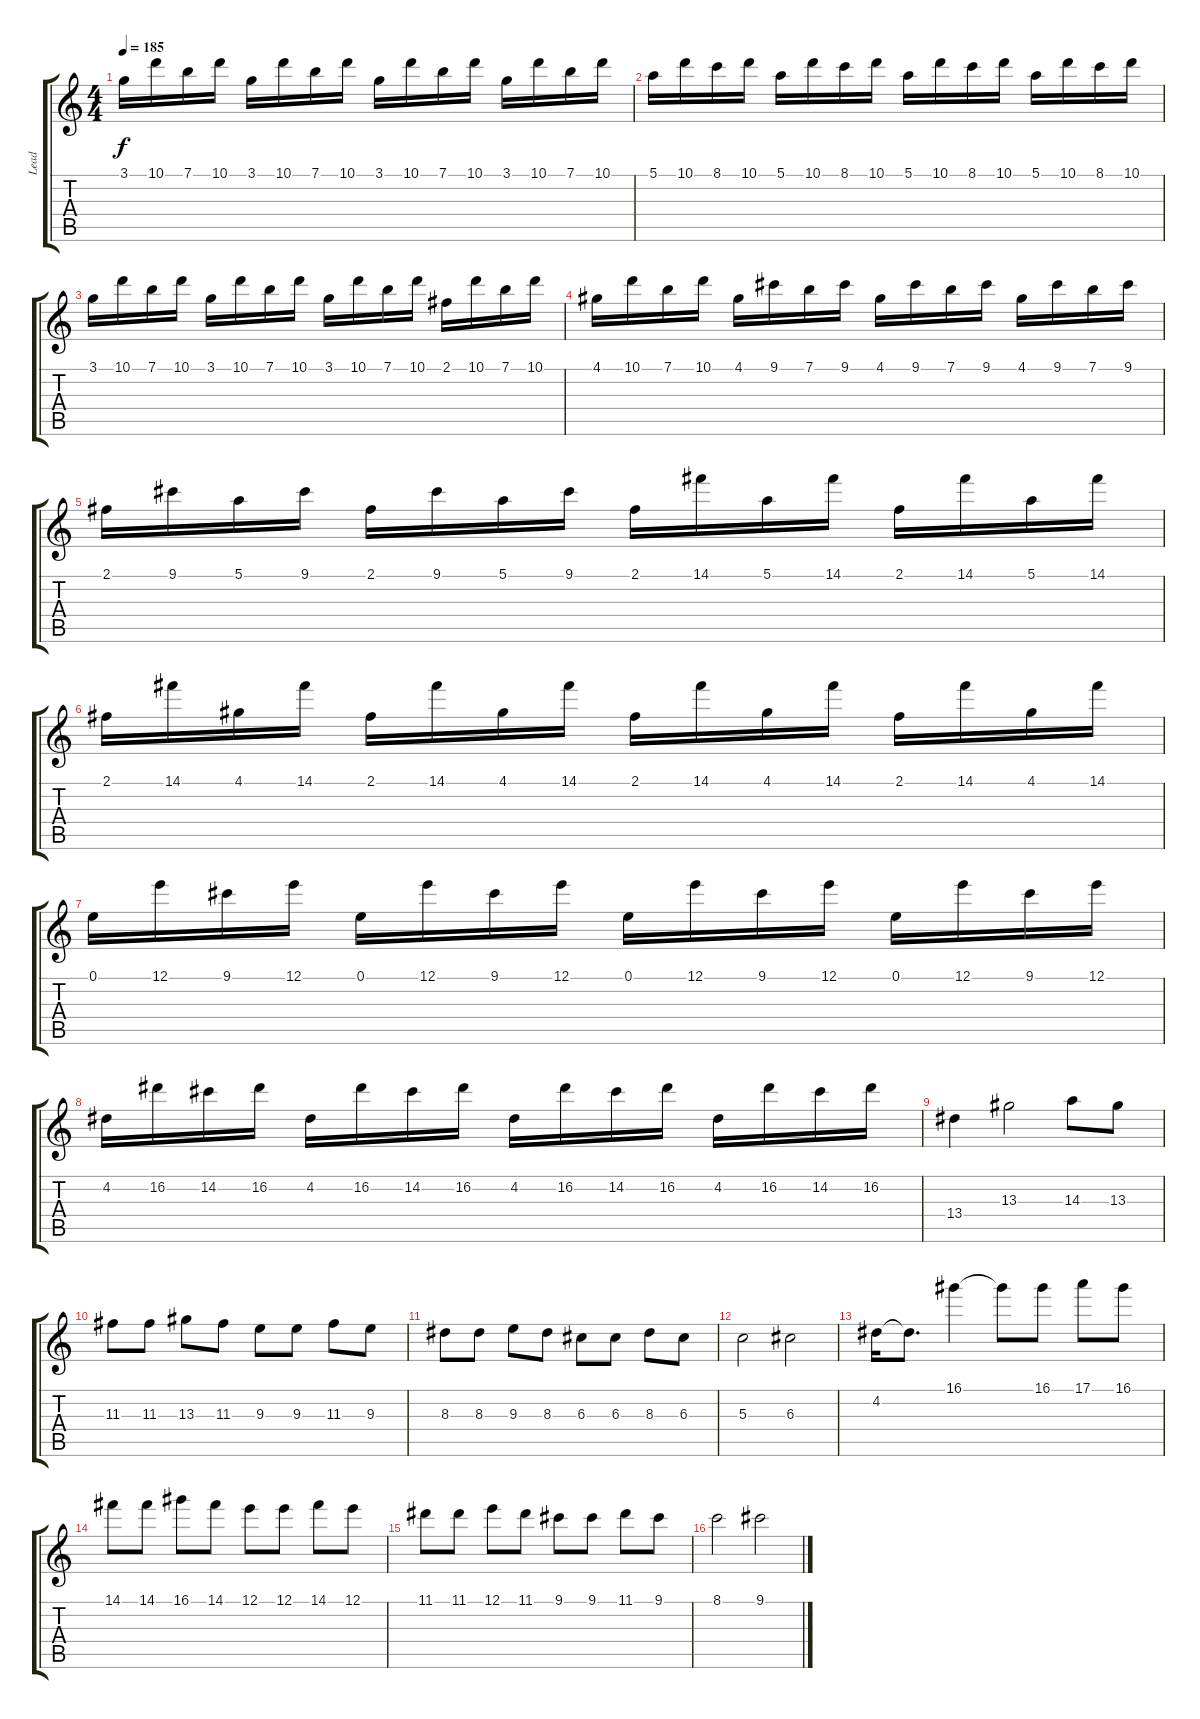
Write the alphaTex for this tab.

\track ("Lead" "Lead") {instrument distortionguitar}
\staff {score tabs}
\tuning (E4 B3 G3 D3 A2 E2) {hide}
\ts (4 4)
\tempo 185
\clef g2
\ks c
3.1.16{dy f} 10.1.16 7.1.16 10.1.16 3.1.16 10.1.16 7.1.16 10.1.16 3.1.16 10.1.16 7.1.16 10.1.16 3.1.16 10.1.16 7.1.16 10.1.16 |
5.1.16 10.1.16 8.1.16 10.1.16 5.1.16 10.1.16 8.1.16 10.1.16 5.1.16 10.1.16 8.1.16 10.1.16 5.1.16 10.1.16 8.1.16 10.1.16 |
3.1.16 10.1.16 7.1.16 10.1.16 3.1.16 10.1.16 7.1.16 10.1.16 3.1.16 10.1.16 7.1.16 10.1.16 2.1.16 10.1.16 7.1.16 10.1.16 |
4.1.16 10.1.16 7.1.16 10.1.16 4.1.16 9.1.16 7.1.16 9.1.16 4.1.16 9.1.16 7.1.16 9.1.16 4.1.16 9.1.16 7.1.16 9.1.16 |
2.1.16 9.1.16 5.1.16 9.1.16 2.1.16 9.1.16 5.1.16 9.1.16 2.1.16 14.1.16 5.1.16 14.1.16 2.1.16 14.1.16 5.1.16 14.1.16 |
2.1.16 14.1.16 4.1.16 14.1.16 2.1.16 14.1.16 4.1.16 14.1.16 2.1.16 14.1.16 4.1.16 14.1.16 2.1.16 14.1.16 4.1.16 14.1.16 |
0.1.16 12.1.16 9.1.16 12.1.16 0.1.16 12.1.16 9.1.16 12.1.16 0.1.16 12.1.16 9.1.16 12.1.16 0.1.16 12.1.16 9.1.16 12.1.16 |
4.2.16 16.2.16 14.2.16 16.2.16 4.2.16 16.2.16 14.2.16 16.2.16 4.2.16 16.2.16 14.2.16 16.2.16 4.2.16 16.2.16 14.2.16 16.2.16 |
13.4.4 13.3.2 14.3.8 13.3.8 |
11.3.8 11.3.8 13.3.8 11.3.8 9.3.8 9.3.8 11.3.8 9.3.8 |
8.3.8 8.3.8 9.3.8 8.3.8 6.3.8 6.3.8 8.3.8 6.3.8 |
5.3.2 6.3.2 |
4.2.16 4.2{t}.8{d} 16.1.4 16.1{t}.8 16.1.8 17.1.8 16.1.8 |
14.1.8 14.1.8 16.1.8 14.1.8 12.1.8 12.1.8 14.1.8 12.1.8 |
11.1.8 11.1.8 12.1.8 11.1.8 9.1.8 9.1.8 11.1.8 9.1.8 |
8.1.2 9.1.2
